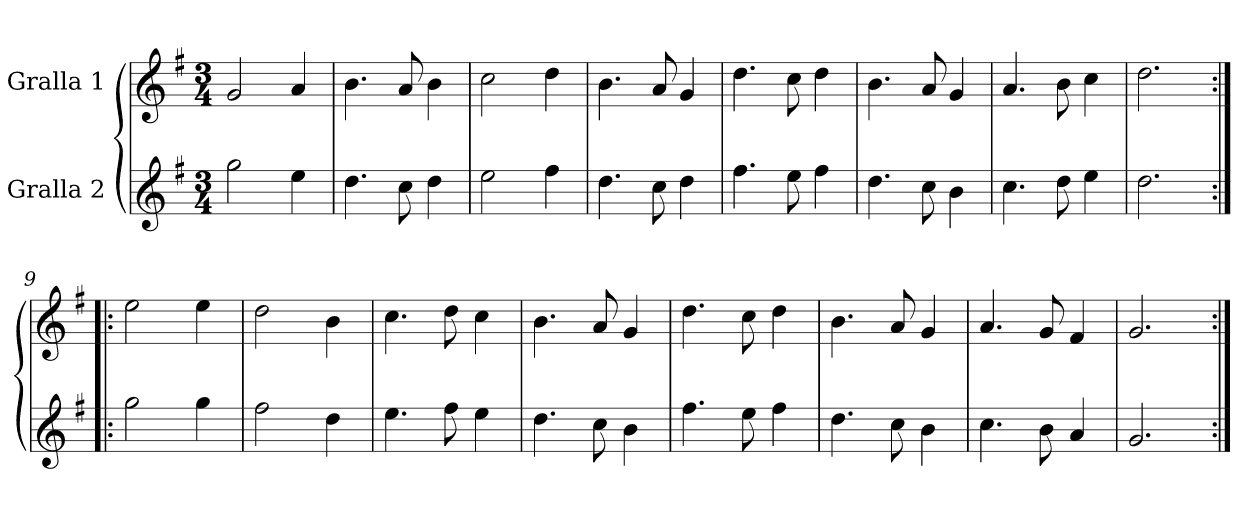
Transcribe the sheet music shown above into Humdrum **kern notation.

**kern	**kern
*part2	*part1
*staff2	*staff1
*I"Gralla 2	*I"Gralla 1
*clefG2	*clefG2
*k[f#]	*k[f#]
*M3/4	*M3/4
=1	=1
2gg	2g
4ee	4a
=2	=2
4.dd	4.b
8cc	8a
4dd	4b
=3	=3
2ee	2cc
4ff#	4dd
=4	=4
4.dd	4.b
8cc	8a
4dd	4g
=5	=5
4.ff#	4.dd
8ee	8cc
4ff#	4dd
=6	=6
4.dd	4.b
8cc	8a
4b	4g
=7	=7
4.cc	4.a
8dd	8b
4ee	4cc
=8	=8
2.dd	2.dd
=9:|!|:	=9:|!|:
2gg	2ee
4gg	4ee
=10	=10
2ff#	2dd
4dd	4b
=11	=11
4.ee	4.cc
8ff#	8dd
4ee	4cc
=12	=12
4.dd	4.b
8cc	8a
4b	4g
=13	=13
4.ff#	4.dd
8ee	8cc
4ff#	4dd
=14	=14
4.dd	4.b
8cc	8a
4b	4g
=15	=15
4.cc	4.a
8b	8g
4a	4f#
=16	=16
2.g	2.g
=:|!	=:|!
*-	*-
